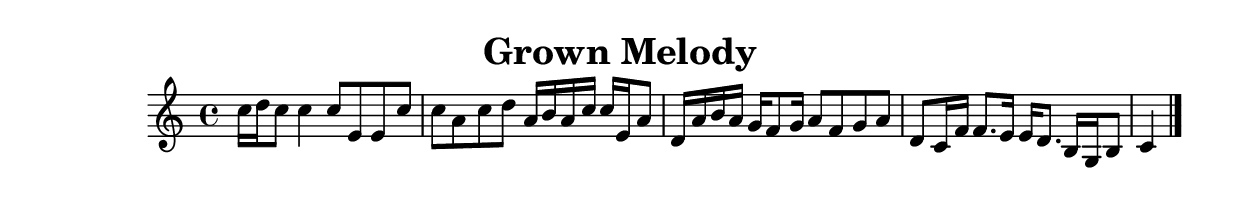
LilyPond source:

\header{title = "Grown Melody"}

\score{
\absolute {
 c''16 d''16 c''8 c''4 c''8 e'8 e'8 c''8 c''8 a'8 c''8 d''8 a'16 b'16 a'16 c''16 c''16 e'16 a'8 d'16 a'16 b'16 a'16 g'16 f'8 g'16 a'8 f'8 g'8 a'8 d'8 c'16 f'16 f'8. e'16 e'16 d'8. b16 g16 b8 c'4 \bar"|."

}
\midi{}
\layout{}
}
